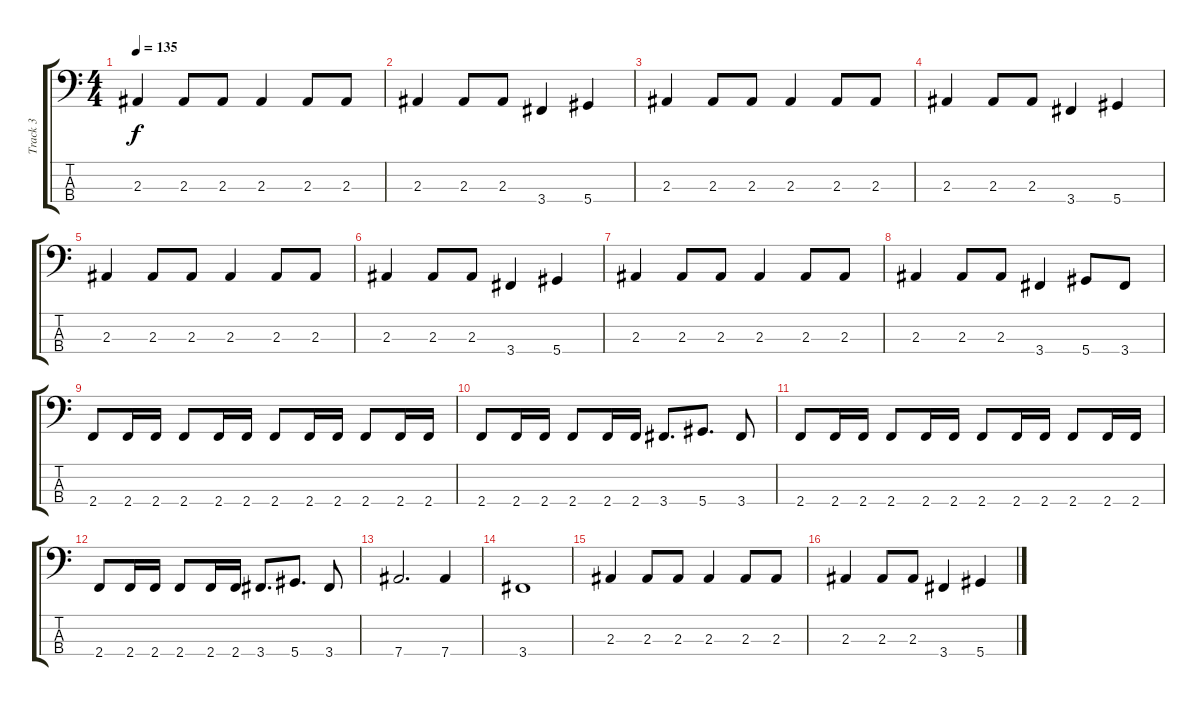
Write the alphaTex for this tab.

\track ("Track 3" "Track 3") {instrument electricbassfinger}
\staff {score tabs}
\tuning (Gb2 Db2 Ab1 Eb1) {hide}
\ts (4 4)
\tempo 135
\clef f4
\ks c
2.3.4{dy f} 2.3.8 2.3.8 2.3.4 2.3.8 2.3.8 |
2.3.4 2.3.8 2.3.8 3.4.4 5.4.4 |
2.3.4 2.3.8 2.3.8 2.3.4 2.3.8 2.3.8 |
2.3.4 2.3.8 2.3.8 3.4.4 5.4.4 |
2.3.4 2.3.8 2.3.8 2.3.4 2.3.8 2.3.8 |
2.3.4 2.3.8 2.3.8 3.4.4 5.4.4 |
2.3.4 2.3.8 2.3.8 2.3.4 2.3.8 2.3.8 |
2.3.4 2.3.8 2.3.8 3.4.4 5.4.8 3.4.8 |
2.4.8 2.4.16 2.4.16 2.4.8 2.4.16 2.4.16 2.4.8 2.4.16 2.4.16 2.4.8 2.4.16 2.4.16 |
2.4.8 2.4.16 2.4.16 2.4.8 2.4.16 2.4.16 3.4.8{d} 5.4.8{d} 3.4.8 |
2.4.8 2.4.16 2.4.16 2.4.8 2.4.16 2.4.16 2.4.8 2.4.16 2.4.16 2.4.8 2.4.16 2.4.16 |
2.4.8 2.4.16 2.4.16 2.4.8 2.4.16 2.4.16 3.4.8{d} 5.4.8{d} 3.4.8 |
7.4.2{d} 7.4.4 |
3.4.1 |
2.3.4 2.3.8 2.3.8 2.3.4 2.3.8 2.3.8 |
2.3.4 2.3.8 2.3.8 3.4.4 5.4.4
